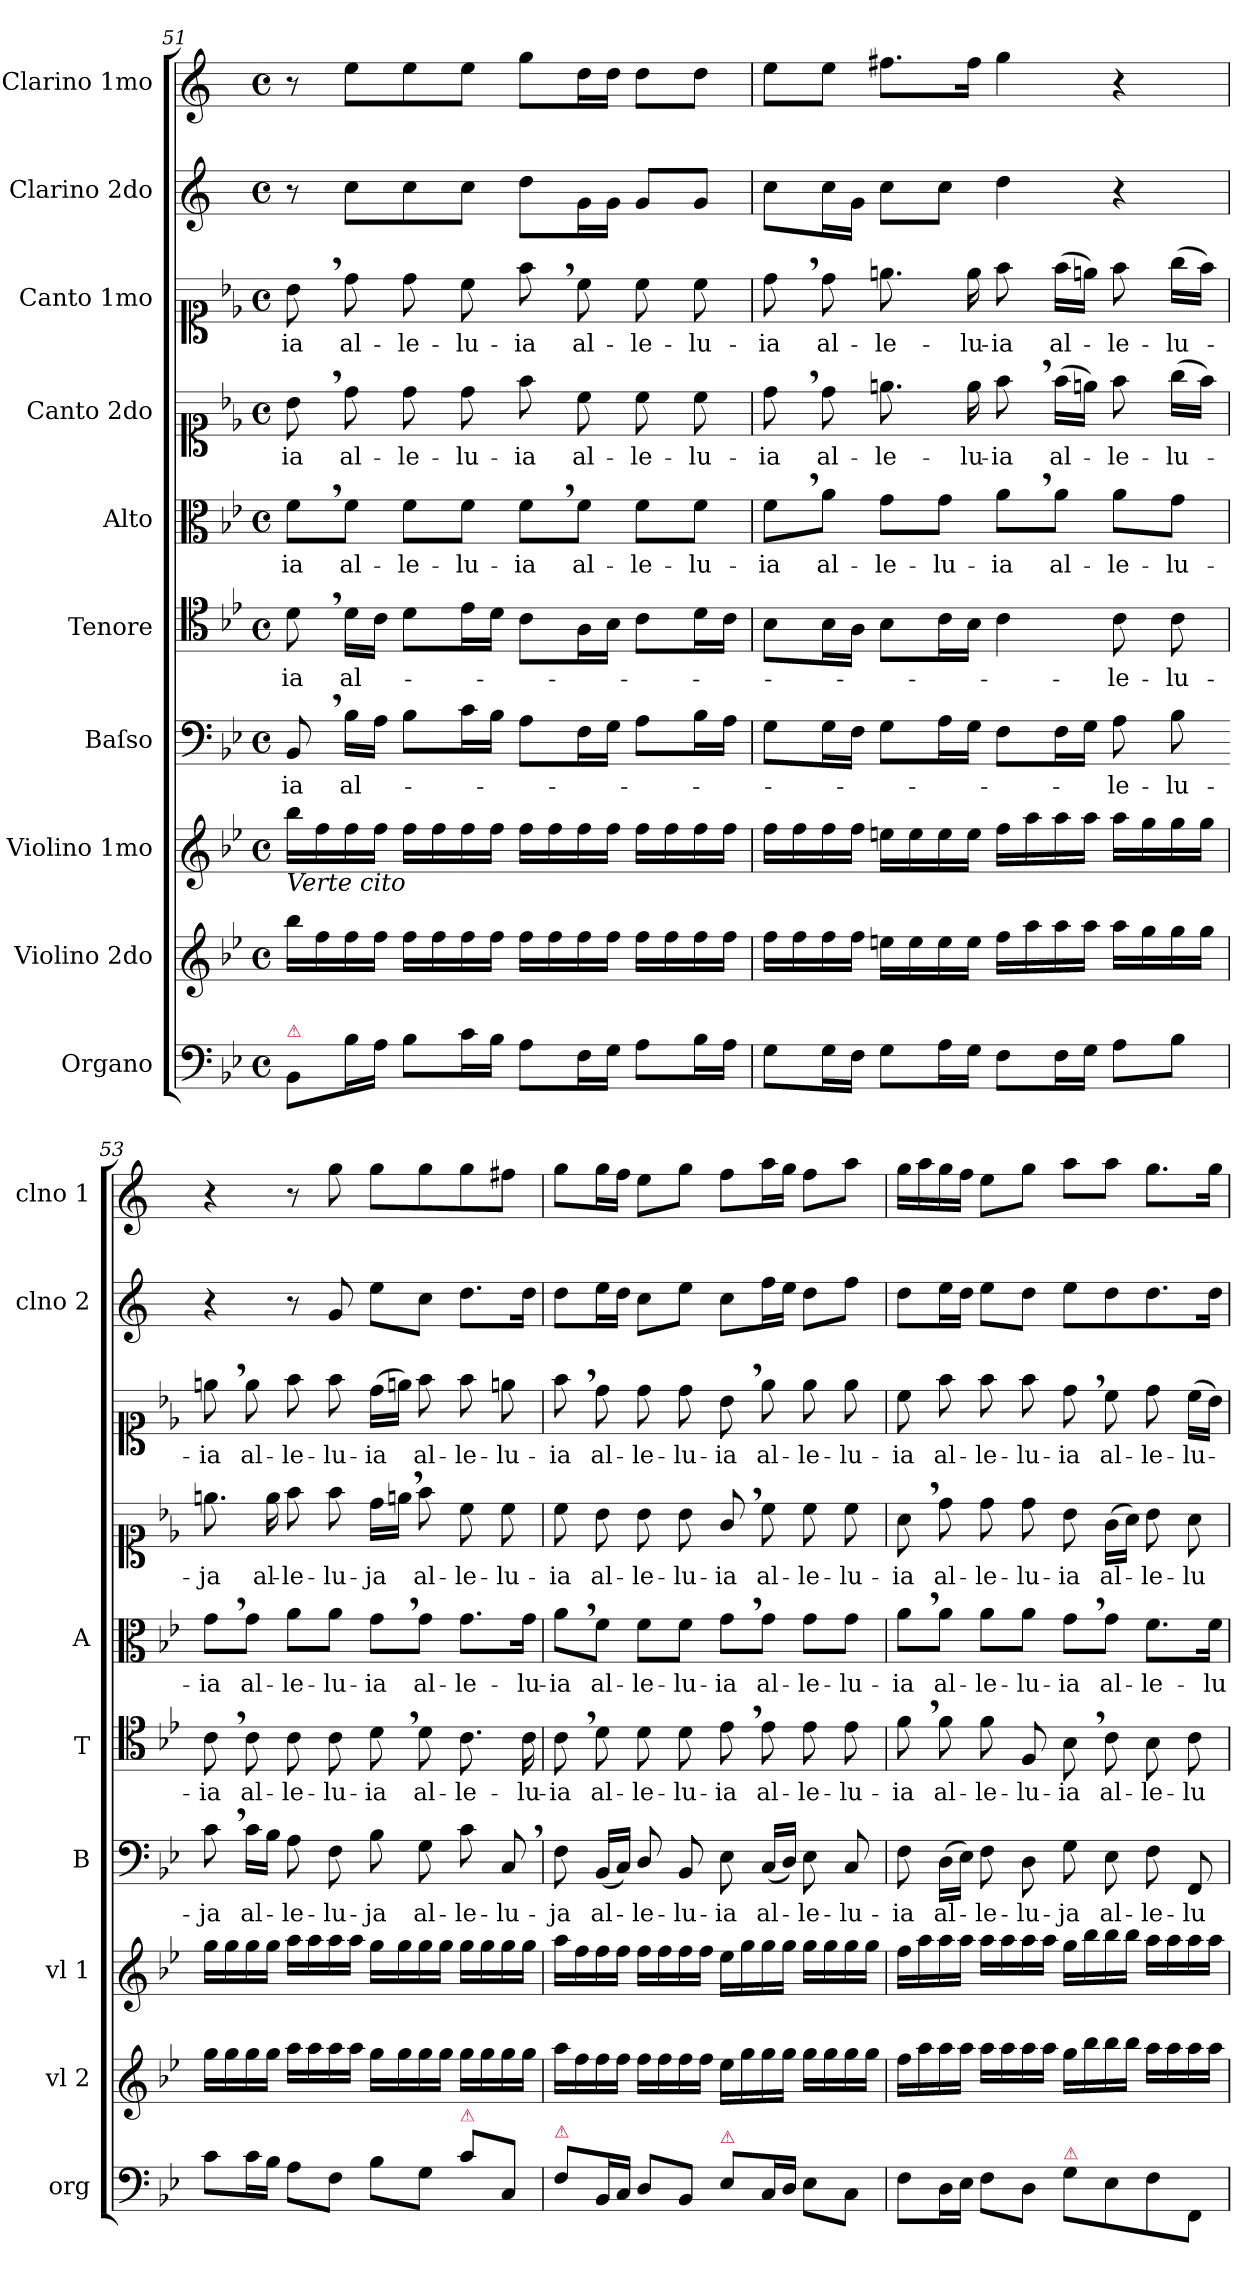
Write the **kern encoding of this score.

**kern	**kern	**kern	**kern	**text	**kern	**text	**kern	**text	**kern	**text	**kern	**text	**kern	**kern
*part10	*part9	*part8	*part7	*part7	*part6	*part6	*part5	*part5	*part4	*part4	*part3	*part3	*part2	*part1
*staff10	*staff9	*staff8	*staff7	*staff7	*staff6	*staff6	*staff5	*staff5	*staff4	*staff4	*staff3	*staff3	*staff2	*staff1
*I"Organo	*I"Violino 2do	*I"Violino 1mo	*I"Baſso	*	*I"Tenore	*	*I"Alto	*	*I"Canto 2do	*	*I"Canto 1mo	*	*I"Clarino 2do	*I"Clarino 1mo
*I'org	*I'vl 2	*I'vl 1	*I'B	*	*I'T	*	*I'A	*	*	*	*	*	*I'clno 2	*I'clno 1
*clefF4	*clefG2	*clefG2	*clefF4	*	*clefC4	*	*clefC3	*	*clefC1	*	*clefC1	*	*clefG2	*clefG2
*	*	*	*	*	*	*	*	*	*	*	*	*	*ITrd1c2	*ITrd1c2
*k[b-e-]	*k[b-e-]	*k[b-e-]	*k[b-e-]	*	*k[b-e-]	*	*k[b-e-]	*	*k[b-e-]	*	*k[b-e-]	*	*k[b-e-]	*k[b-e-]
*M4/4	*M4/4	*M4/4	*M4/4	*	*M4/4	*	*M4/4	*	*M4/4	*	*M4/4	*	*M4/4	*M4/4
*met(c)	*met(c)	*met(c)	*met(c)	*	*met(c)	*	*met(c)	*	*met(c)	*	*met(c)	*	*met(c)	*met(c)
=51	=51	=51	=51	=51	=51	=51	=51	=51	=51	=51	=51	=51	=51	=51
!	!	!LO:TX:b:i:t=Verte cito	!	!	!	!	!	!	!	!	!	!	!	!
!LO:TX:a:color=crimson:t=⚠	!	!	!	!	!	!	!	!	!	!	!	!	!	!
!	!	!	!	!	!	!LO:LY:i	!	!LO:LY:i	!	!	!	!LO:LY:i	!	!
8BB-/L	16bb-\LL	16bb-\LL	8BB-,/	-ia	8d,\	-ia	8f,\L	-ia	8b-,\	-ia	8b-,\	-ia	8r	8r
.	16ff\	16ff\	.	.	.	.	.	.	.	.	.	.	.	.
!	!	!	!	!	!	!	!	!LO:LY:i	!	!	!	!LO:LY:i	!	!
16B-\L	16ff\	16ff\	16B-\LL	al-	16d\LL	al-	8f\J	al-	8dd\	al-	8dd\	al-	8b-\L	8dd\L
16A\JJ	16ff\JJ	16ff\JJ	16A\JJ	.	16c\JJ	.	.	.	.	.	.	.	.	.
!	!	!	!	!	!	!	!	!LO:LY:i	!	!	!	!LO:LY:i	!	!
8B-\L	16ff\LL	16ff\LL	8B-\L	.	8d\L	.	8f\L	-le-	8dd\	-le-	8dd\	-le-	8b-\	8dd\
.	16ff\	16ff\	.	.	.	.	.	.	.	.	.	.	.	.
!	!	!	!	!	!	!	!	!LO:LY:i	!	!	!	!LO:LY:i	!	!
16c\L	16ff\	16ff\	16c\L	.	16e-\L	.	8f\J	-lu-	8dd\	-lu-	8cc\	-lu-	8b-\J	8dd\J
16B-\JJ	16ff\JJ	16ff\JJ	16B-\JJ	.	16d\JJ	.	.	.	.	.	.	.	.	.
!	!	!	!	!	!	!	!	!LO:LY:i	!	!	!	!LO:LY:i	!	!
8A\L	16ff\LL	16ff\LL	8A\L	.	8c\L	.	8f,\L	-ia	8ff\	-ia	8ff,\	-ia	8cc\L	8ff\L
.	16ff\	16ff\	.	.	.	.	.	.	.	.	.	.	.	.
!	!	!	!	!	!	!	!	!LO:LY:i	!	!LO:LY:i	!	!LO:LY:i	!	!
16F\L	16ff\	16ff\	16F\L	.	16A\L	.	8f\J	al-	8cc\	al-	8cc\	al-	16f\L	16cc\L
16G\JJ	16ff\JJ	16ff\JJ	16G\JJ	.	16B-\JJ	.	.	.	.	.	.	.	16f\JJ	16cc\JJ
!	!	!	!	!	!	!	!	!LO:LY:i	!	!LO:LY:i	!	!LO:LY:i	!	!
8A\L	16ff\LL	16ff\LL	8A\L	.	8c\L	.	8f\L	-le-	8cc\	-le-	8cc\	-le-	8f/L	8cc\L
.	16ff\	16ff\	.	.	.	.	.	.	.	.	.	.	.	.
!	!	!	!	!	!	!	!	!LO:LY:i	!	!LO:LY:i	!	!LO:LY:i	!	!
16B-\L	16ff\	16ff\	16B-\L	.	16d\L	.	8f\J	-lu-	8cc\	-lu-	8cc\	-lu-	8f/J	8cc\J
16A\JJ	16ff\JJ	16ff\JJ	16A\JJ	.	16c\JJ	.	.	.	.	.	.	.	.	.
=52	=52	=52	=52	=52	=52	=52	=52	=52	=52	=52	=52	=52	=52	=52
!	!	!	!	!	!	!	!	!LO:LY:i	!	!LO:LY:i	!	!LO:LY:i	!	!
8G\L	16ff\LL	16ff\LL	8G\L	.	8B-\L	.	8f,\L	-ia	8dd,\	-ia	8dd,\	-ia	8b-\L	8dd\L
.	16ff\	16ff\	.	.	.	.	.	.	.	.	.	.	.	.
!	!	!	!	!	!	!	!	!	!	!LO:LY:i	!	!LO:LY:i	!	!
16G\L	16ff\	16ff\	16G\L	.	16B-\L	.	8a\J	al-	8dd\	al-	8dd\	al-	16b-\L	8dd\J
16F\JJ	16ff\JJ	16ff\JJ	16F\JJ	.	16A\JJ	.	.	.	.	.	.	.	16f\JJ	.
!	!	!	!	!	!	!	!	!	!	!LO:LY:i	!	!LO:LY:i	!	!
8G\L	16een\LL	16een\LL	8G\L	.	8B-\L	.	8g\L	-le-	8.een\	-le-	8.een\	-le-	8b-\L	8.een\L
.	16ee\	16ee\	.	.	.	.	.	.	.	.	.	.	.	.
16A\L	16ee\	16ee\	16A\L	.	16c\L	.	8g\J	-lu-	.	.	.	.	8b-\J	.
!	!	!	!	!	!	!	!	!	!	!LO:LY:i	!	!LO:LY:i	!	!
16G\JJ	16ee\JJ	16ee\JJ	16G\JJ	.	16B-\JJ	.	.	.	16ee\	-lu-	16ee\	-lu-	.	16ee\Jk
!	!	!	!	!	!	!	!	!	!	!LO:LY:i	!	!LO:LY:i	!	!
8F\L	16ff\LL	16ff\LL	8F\L	.	4c\	.	8a,\L	-ia	8ff,\	-ia	8ff\	-ia	4cc\	4ff\
.	16aa\	16aa\	.	.	.	.	.	.	.	.	.	.	.	.
!	!	!	!	!	!	!	!	!LO:LY:i	!	!	!	!	!	!
16F\L	16aa\	16aa\	16F\L	.	.	.	8a\J	al-	(>16ff\LL	al-	(>16ff\LL	al-	.	.
16G\JJ	16aa\JJ	16aa\JJ	16G\JJ	.	.	.	.	.	16een\JJ)	.	16een\JJ)	.	.	.
!	!	!	!	!	!	!	!	!LO:LY:i	!	!	!	!	!	!
8A\L	16aa\LL	16aa\LL	8A\	-le-	8c\	-le-	8a\L	-le-	8ff\	-le-	8ff\	-le-	4r	4r
.	16gg\	16gg\	.	.	.	.	.	.	.	.	.	.	.	.
!	!	!	!	!	!	!	!	!LO:LY:i	!	!	!	!	!	!
8B-\J	16gg\	16gg\	8B-\	-lu-	8c\	-lu-	8g\J	-lu-	(>16gg\LL	-lu-	(>16gg\LL	-lu-	.	.
.	16gg\JJ	16gg\JJ	.	.	.	.	.	.	16ff\JJ)	.	16ff\JJ)	.	.	.
=53	=53	=53	=53-	=53	=53	=53	=53	=53	=53	=53	=53	=53	=53	=53
!	!	!	!	!	!	!	!	!LO:LY:i	!	!	!	!	!	!
8c\L	16gg\LL	16gg\LL	8c,\	-ja	8c,\	-ia	8g,\L	-ia	8.een\	-ja	8een,\	-ia	4r	4r
.	16gg\	16gg\	.	.	.	.	.	.	.	.	.	.	.	.
!	!	!	!	!	!	!LO:LY:i	!	!LO:LY:i	!	!	!	!	!	!
16c\L	16gg\	16gg\	16c\LL	al-	8c\	al-	8g\J	al-	.	.	8ee\	al-	.	.
16B-\JJ	16gg\JJ	16gg\JJ	16B-\JJ	.	.	.	.	.	16ee\	al-	.	.	.	.
!	!	!	!	!	!	!LO:LY:i	!	!LO:LY:i	!	!	!	!	!	!
8A\L	16aa\LL	16aa\LL	8A\	-le-	8c\	-le-	8a\L	-le-	8ff\	-le-	8ff\	-le-	8r	8r
.	16aa\	16aa\	.	.	.	.	.	.	.	.	.	.	.	.
!	!	!	!	!	!	!LO:LY:i	!	!LO:LY:i	!	!	!	!	!	!
8F\J	16aa\	16aa\	8F\	-lu-	8c\	-lu-	8a\J	-lu-	8ff\	-lu-	8ff\	-lu-	8f/	8ff\
.	16aa\JJ	16aa\JJ	.	.	.	.	.	.	.	.	.	.	.	.
!	!	!	!	!LO:LY:i	!	!LO:LY:i	!	!LO:LY:i	!	!	!	!	!	!
8B-\L	16gg\LL	16gg\LL	8B-\	-ja	8d,\	-ia	8g,\L	-ia	16dd\LL	-ja	(>16dd\LL	-ia	8dd\L	8ff\L
.	16gg\	16gg\	.	.	.	.	.	.	16een,\JJ	.	16een\JJ)	.	.	.
!	!	!	!	!LO:LY:i	!	!LO:LY:i	!	!LO:LY:i	!	!	!	!LO:LY:i	!	!
8G\J	16gg\	16gg\	8G\	al-	8d\	al-	8g\J	al-	8ff\	al-	8ff\	al-	8b-\J	8ff\
.	16gg\JJ	16gg\JJ	.	.	.	.	.	.	.	.	.	.	.	.
!LO:TX:a:color=crimson:t=⚠	!	!	!	!	!	!	!	!	!	!	!	!	!	!
!	!	!	!	!LO:LY:i	!	!LO:LY:i	!	!LO:LY:i	!	!	!	!LO:LY:i	!	!
8c\L	16gg\LL	16gg\LL	8c\	-le-	8.c\	-le-	8.g\L	-le-	8cc\	-le-	8ff\	-le-	8.cc\L	8ff\
.	16gg\	16gg\	.	.	.	.	.	.	.	.	.	.	.	.
!	!	!	!	!LO:LY:i	!	!	!	!	!	!	!	!LO:LY:i	!	!
8C/J	16gg\	16gg\	8C,/	-lu-	.	.	.	.	8cc\	-lu-	8een\	-lu-	.	8een\J
!	!	!	!	!	!	!LO:LY:i	!	!LO:LY:i	!	!	!	!	!	!
.	16gg\JJ	16gg\JJ	.	.	16c\	-lu-	16g\Jk	-lu-	.	.	.	.	16cc\Jk	.
=54	=54	=54	=54	=54	=54	=54	=54	=54	=54	=54	=54	=54	=54	=54
!LO:TX:a:color=crimson:t=⚠	!	!	!	!	!	!	!	!	!	!	!	!	!	!
!	!	!	!	!LO:LY:i	!	!LO:LY:i	!	!LO:LY:i	!	!	!	!LO:LY:i	!	!
8F\L	16aa\LL	16aa\LL	8F\	-ja	8c,\	-ia	8a,\L	-ia	8cc\	-ia	8ff,\	-ia	8cc\L	8ff\L
.	16ff\	16ff\	.	.	.	.	.	.	.	.	.	.	.	.
!	!	!	!	!	!	!	!	!LO:LY:i	!	!LO:LY:i	!	!LO:LY:i	!	!
16BB-/L	16ff\	16ff\	(<16BB-/LL	al-	8d\	al-	8f\J	al-	8b-\	al-	8dd\	al-	16dd\L	16ff\L
16C/JJ	16ff\JJ	16ff\JJ	16C/JJ)	.	.	.	.	.	.	.	.	.	16cc\JJ	16ee-\JJ
!	!	!	!	!	!	!	!	!LO:LY:i	!	!LO:LY:i	!	!LO:LY:i	!	!
8D/L	16ff\LL	16ff\LL	8D/	-le-	8d\	-le-	8f\L	-le-	8b-\	-le-	8dd\	-le-	8b-\L	8dd\L
.	16ff\	16ff\	.	.	.	.	.	.	.	.	.	.	.	.
!	!	!	!	!	!	!	!	!LO:LY:i	!	!LO:LY:i	!	!LO:LY:i	!	!
8BB-/J	16ff\	16ff\	8BB-/	-lu-	8d\	-lu-	8f\J	-lu-	8b-\	-lu-	8dd\	-lu-	8dd\J	8ff\J
.	16ff\JJ	16ff\JJ	.	.	.	.	.	.	.	.	.	.	.	.
!LO:TX:a:color=crimson:t=⚠	!	!	!	!	!	!	!	!	!	!	!	!	!	!
!	!	!	!	!	!	!	!	!LO:LY:i	!	!LO:LY:i	!	!LO:LY:i	!	!
8E-\L	16ee-\LL	16ee-\LL	8E-\	-ia	8e-,\	-ia	8g,\L	-ia	8g,/	-ia	8b-,\	-ia	8b-\L	8ee-\L
.	16gg\	16gg\	.	.	.	.	.	.	.	.	.	.	.	.
!	!	!	!	!	!	!LO:LY:i	!	!LO:LY:i	!	!LO:LY:i	!	!	!	!
16C/L	16gg\	16gg\	(<16C/LL	al-	8e-\	al-	8g\J	al-	8cc\	al-	8ee-\	al-	16ee-\L	16gg\L
16D/JJ	16gg\JJ	16gg\JJ	16D/JJ)	.	.	.	.	.	.	.	.	.	16dd\JJ	16ff\JJ
!	!	!	!	!	!	!LO:LY:i	!	!LO:LY:i	!	!LO:LY:i	!	!	!	!
8E-\L	16gg\LL	16gg\LL	8E-\	-le-	8e-\	-le-	8g\L	-le-	8cc\	-le-	8ee-\	-le-	8cc\L	8ee-\L
.	16gg\	16gg\	.	.	.	.	.	.	.	.	.	.	.	.
!	!	!	!	!	!	!LO:LY:i	!	!LO:LY:i	!	!LO:LY:i	!	!	!	!
8C\J	16gg\	16gg\	8C/	-lu-	8e-\	-lu-	8g\J	-lu-	8cc\	-lu-	8ee-\	-lu-	8ee-\J	8gg\J
.	16gg\JJ	16gg\JJ	.	.	.	.	.	.	.	.	.	.	.	.
=55	=55	=55	=55	=55	=55	=55	=55	=55	=55	=55	=55	=55	=55	=55
!	!	!	!	!	!	!LO:LY:i	!	!LO:LY:i	!	!LO:LY:i	!	!	!	!
8F\L	16ff\LL	16ff\LL	8F\	-ia	8f,\	-ia	8a,\L	-ia	8a,\	-ia	8cc\	-ia	8cc\L	16ff\LL
.	16aa\	16aa\	.	.	.	.	.	.	.	.	.	.	.	16gg\
!	!	!	!	!	!	!LO:LY:i	!	!LO:LY:i	!	!LO:LY:i	!	!LO:LY:i	!	!
16D\L	16aa\	16aa\	(>16D\LL	al-	8f\	al-	8a\J	al-	8dd\	al-	8ff\	al-	16dd\L	16ff\
16E-\JJ	16aa\JJ	16aa\JJ	16E-\JJ)	.	.	.	.	.	.	.	.	.	16cc\JJ	16ee-\JJ
!	!	!	!	!	!	!LO:LY:i	!	!LO:LY:i	!	!LO:LY:i	!	!LO:LY:i	!	!
8F\L	16aa\LL	16aa\LL	8F\	-le-	8f\	-le-	8a\L	-le-	8dd\	-le-	8ff\	-le-	8dd\L	8dd\L
.	16aa\	16aa\	.	.	.	.	.	.	.	.	.	.	.	.
!	!	!	!	!	!	!LO:LY:i	!	!LO:LY:i	!	!LO:LY:i	!	!LO:LY:i	!	!
8D\J	16aa\	16aa\	8D\	-lu-	8F/	-lu-	8a\J	-lu-	8dd\	-lu-	8ff\	-lu-	8cc\J	8ff\J
.	16aa\JJ	16aa\JJ	.	.	.	.	.	.	.	.	.	.	.	.
!LO:TX:a:color=crimson:t=⚠	!	!	!	!	!	!	!	!	!	!	!	!	!	!
!	!	!	!	!	!	!LO:LY:i	!	!LO:LY:i	!	!LO:LY:i	!	!LO:LY:i	!	!
8G\L	16gg\LL	16gg\LL	8G\	-ja	8B-,\	-ia	8g,\L	-ia	8b-\	-ia	8dd,\	-ia	8dd\L	8gg\L
.	16bb-\	16bb-\	.	.	.	.	.	.	.	.	.	.	.	.
!	!	!	!	!	!	!LO:LY:i	!	!LO:LY:i	!	!	!	!LO:LY:i	!	!
8E-\	16bb-\	16bb-\	8E-\	al-	8c\	al-	8g\J	al-	(>16g\LL	al-	8cc\	al-	8cc\	8gg\J
.	16bb-\JJ	16bb-\JJ	.	.	.	.	.	.	16a\JJ)	.	.	.	.	.
!	!	!	!	!	!	!LO:LY:i	!	!LO:LY:i	!	!	!	!LO:LY:i	!	!
8F\	16aa\LL	16aa\LL	8F\	-le-	8B-\	-le-	8.f\L	-le-	8b-\	-le-	8dd\	-le-	8.cc\	8.ff\L
.	16aa\	16aa\	.	.	.	.	.	.	.	.	.	.	.	.
!	!	!	!	!	!	!LO:LY:i	!	!	!	!	!	!LO:LY:i	!	!
8FF/J	16aa\	16aa\	8FF/	-lu-	8c\	-lu-	.	.	8a\	-lu-	(>16cc\LL	-lu-	.	.
!	!	!	!	!	!	!	!	!LO:LY:i	!	!	!	!	!	!
.	16aa\JJ	16aa\JJ	.	.	.	.	16f\Jk	-lu-	.	.	16b-\JJ)	.	16cc\Jk	16ff\Jk
=	=	=	=	=	=	=	=	=	=	=	=	=	=	=
*-	*-	*-	*-	*-	*-	*-	*-	*-	*-	*-	*-	*-	*-	*-
